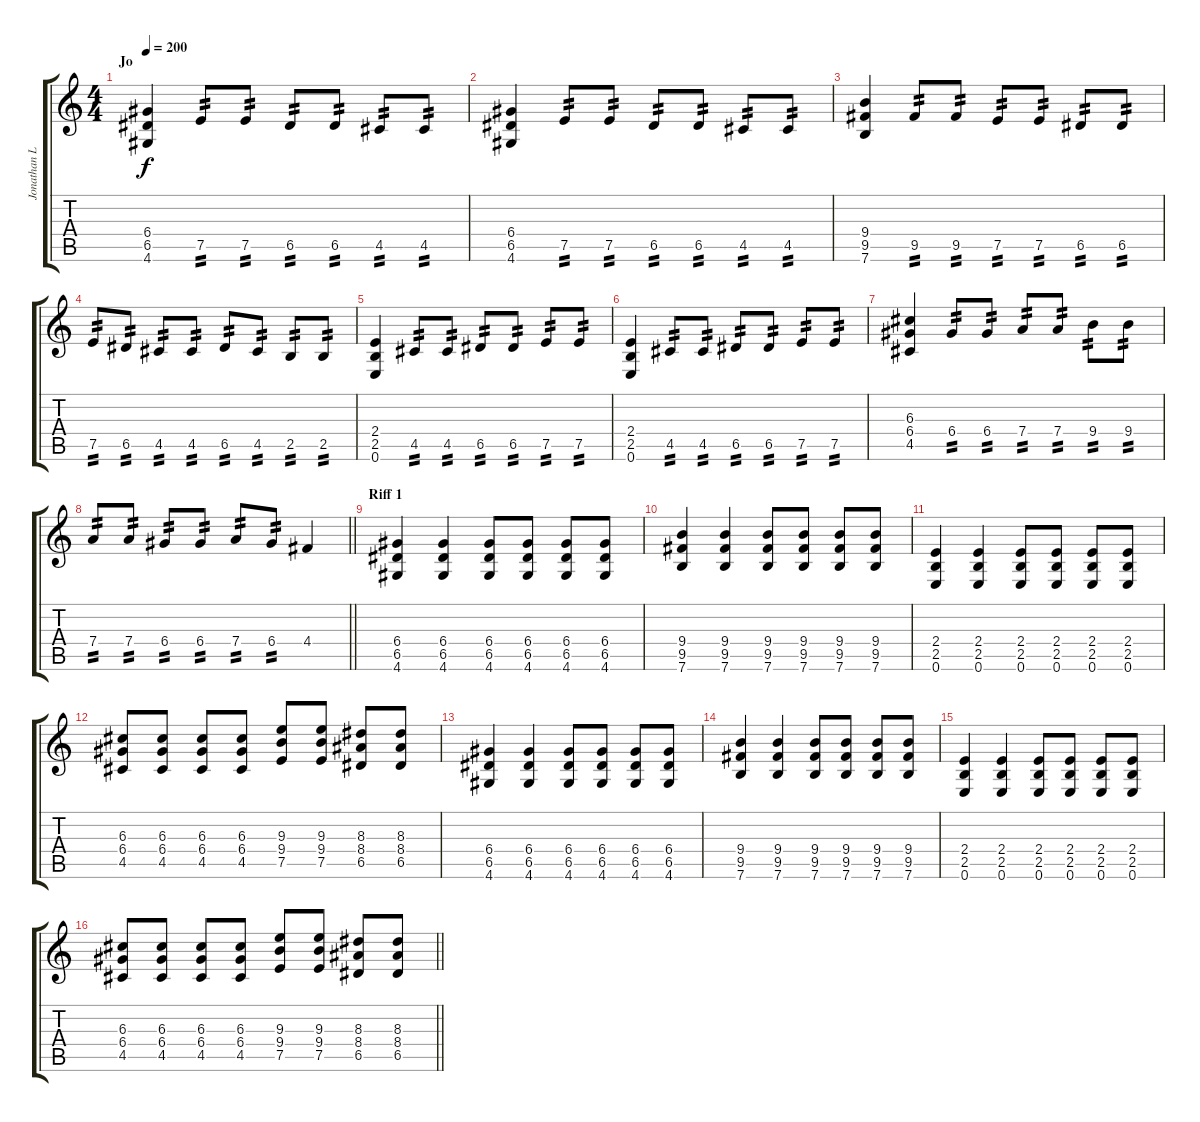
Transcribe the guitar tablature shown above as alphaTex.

\track ("Jonathan Le Landais" "Jonathan L") {instrument distortionguitar}
\staff {score tabs}
\tuning (E4 B3 G3 D3 A2 E2) {hide}
\ts (4 4)
\section ("" "Jo")
\tempo 200
\clef g2
\ks c
(6.4 6.5 4.6).4{dy f volume 16} 7.5.8{tp 2} 7.5.8{tp 2} 6.5.8{tp 2} 6.5.8{tp 2} 4.5.8{tp 2} 4.5.8{tp 2} |
(6.4 6.5 4.6).4 7.5.8{tp 2} 7.5.8{tp 2} 6.5.8{tp 2} 6.5.8{tp 2} 4.5.8{tp 2} 4.5.8{tp 2} |
(9.4 9.5 7.6).4 9.5.8{tp 2} 9.5.8{tp 2} 7.5.8{tp 2} 7.5.8{tp 2} 6.5.8{tp 2} 6.5.8{tp 2} |
7.5.8{tp 2} 6.5.8{tp 2} 4.5.8{tp 2} 4.5.8{tp 2} 6.5.8{tp 2} 4.5.8{tp 2} 2.5.8{tp 2} 2.5.8{tp 2} |
(2.4 2.5 0.6).4 4.5.8{tp 2} 4.5.8{tp 2} 6.5.8{tp 2} 6.5.8{tp 2} 7.5.8{tp 2} 7.5.8{tp 2} |
(2.4 2.5 0.6).4 4.5.8{tp 2} 4.5.8{tp 2} 6.5.8{tp 2} 6.5.8{tp 2} 7.5.8{tp 2} 7.5.8{tp 2} |
(6.3 6.4 4.5).4 6.4.8{tp 2} 6.4.8{tp 2} 7.4.8{tp 2} 7.4.8{tp 2} 9.4.8{tp 2} 9.4.8{tp 2} |
\barLineRight lightlight
7.4.8{tp 2} 7.4.8{tp 2} 6.4.8{tp 2} 6.4.8{tp 2} 7.4.8{tp 2} 6.4.8{tp 2} 4.4.4 |
\section ("" "Riff 1")
(6.4 6.5 4.6).4{volume 12 balance 8} (6.4 6.5 4.6).4 (6.4 6.5 4.6).8 (6.4 6.5 4.6).8 (6.4 6.5 4.6).8 (6.4 6.5 4.6).8 |
(9.4 9.5 7.6).4 (9.4 9.5 7.6).4 (9.4 9.5 7.6).8 (9.4 9.5 7.6).8 (9.4 9.5 7.6).8 (9.4 9.5 7.6).8 |
(2.4 2.5 0.6).4 (2.4 2.5 0.6).4 (2.4 2.5 0.6).8 (2.4 2.5 0.6).8 (2.4 2.5 0.6).8 (2.4 2.5 0.6).8 |
(6.3 6.4 4.5).8 (6.3 6.4 4.5).8 (6.3 6.4 4.5).8 (6.3 6.4 4.5).8 (9.3 9.4 7.5).8 (9.3 9.4 7.5).8 (8.3 8.4 6.5).8 (8.3 8.4 6.5).8 |
(6.4 6.5 4.6).4 (6.4 6.5 4.6).4 (6.4 6.5 4.6).8 (6.4 6.5 4.6).8 (6.4 6.5 4.6).8 (6.4 6.5 4.6).8 |
(9.4 9.5 7.6).4 (9.4 9.5 7.6).4 (9.4 9.5 7.6).8 (9.4 9.5 7.6).8 (9.4 9.5 7.6).8 (9.4 9.5 7.6).8 |
(2.4 2.5 0.6).4 (2.4 2.5 0.6).4 (2.4 2.5 0.6).8 (2.4 2.5 0.6).8 (2.4 2.5 0.6).8 (2.4 2.5 0.6).8 |
\barLineRight lightlight
(6.3 6.4 4.5).8 (6.3 6.4 4.5).8 (6.3 6.4 4.5).8 (6.3 6.4 4.5).8 (9.3 9.4 7.5).8 (9.3 9.4 7.5).8 (8.3 8.4 6.5).8 (8.3 8.4 6.5).8
